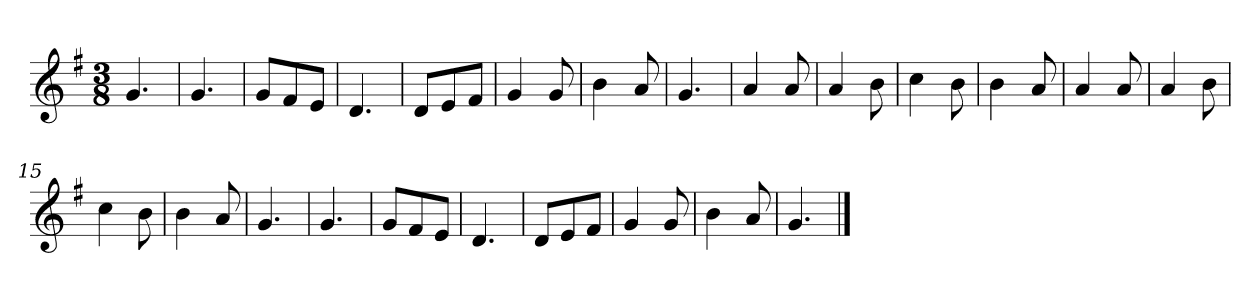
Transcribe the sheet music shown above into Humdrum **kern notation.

**kern
*part1
*staff1
*k[f#]
*M3/8
*MM120
=1
4.g
=2
4.g
=3
8gL
8f#
8eJ
=4
4.d
=5
8dL
8e
8f#J
=6
4g
8g
=7
4b
8a
=8
4.g
=9
4a
8a
=10
4a
8b
=11
4cc
8b
=12
4b
8a
=13
4a
8a
=14
4a
8b
=15
4cc
8b
=16
4b
8a
=17
4.g
=18
4.g
=19
8gL
8f#
8eJ
=20
4.d
=21
8dL
8e
8f#J
=22
4g
8g
=23
4b
8a
=24
4.g
==
*-
